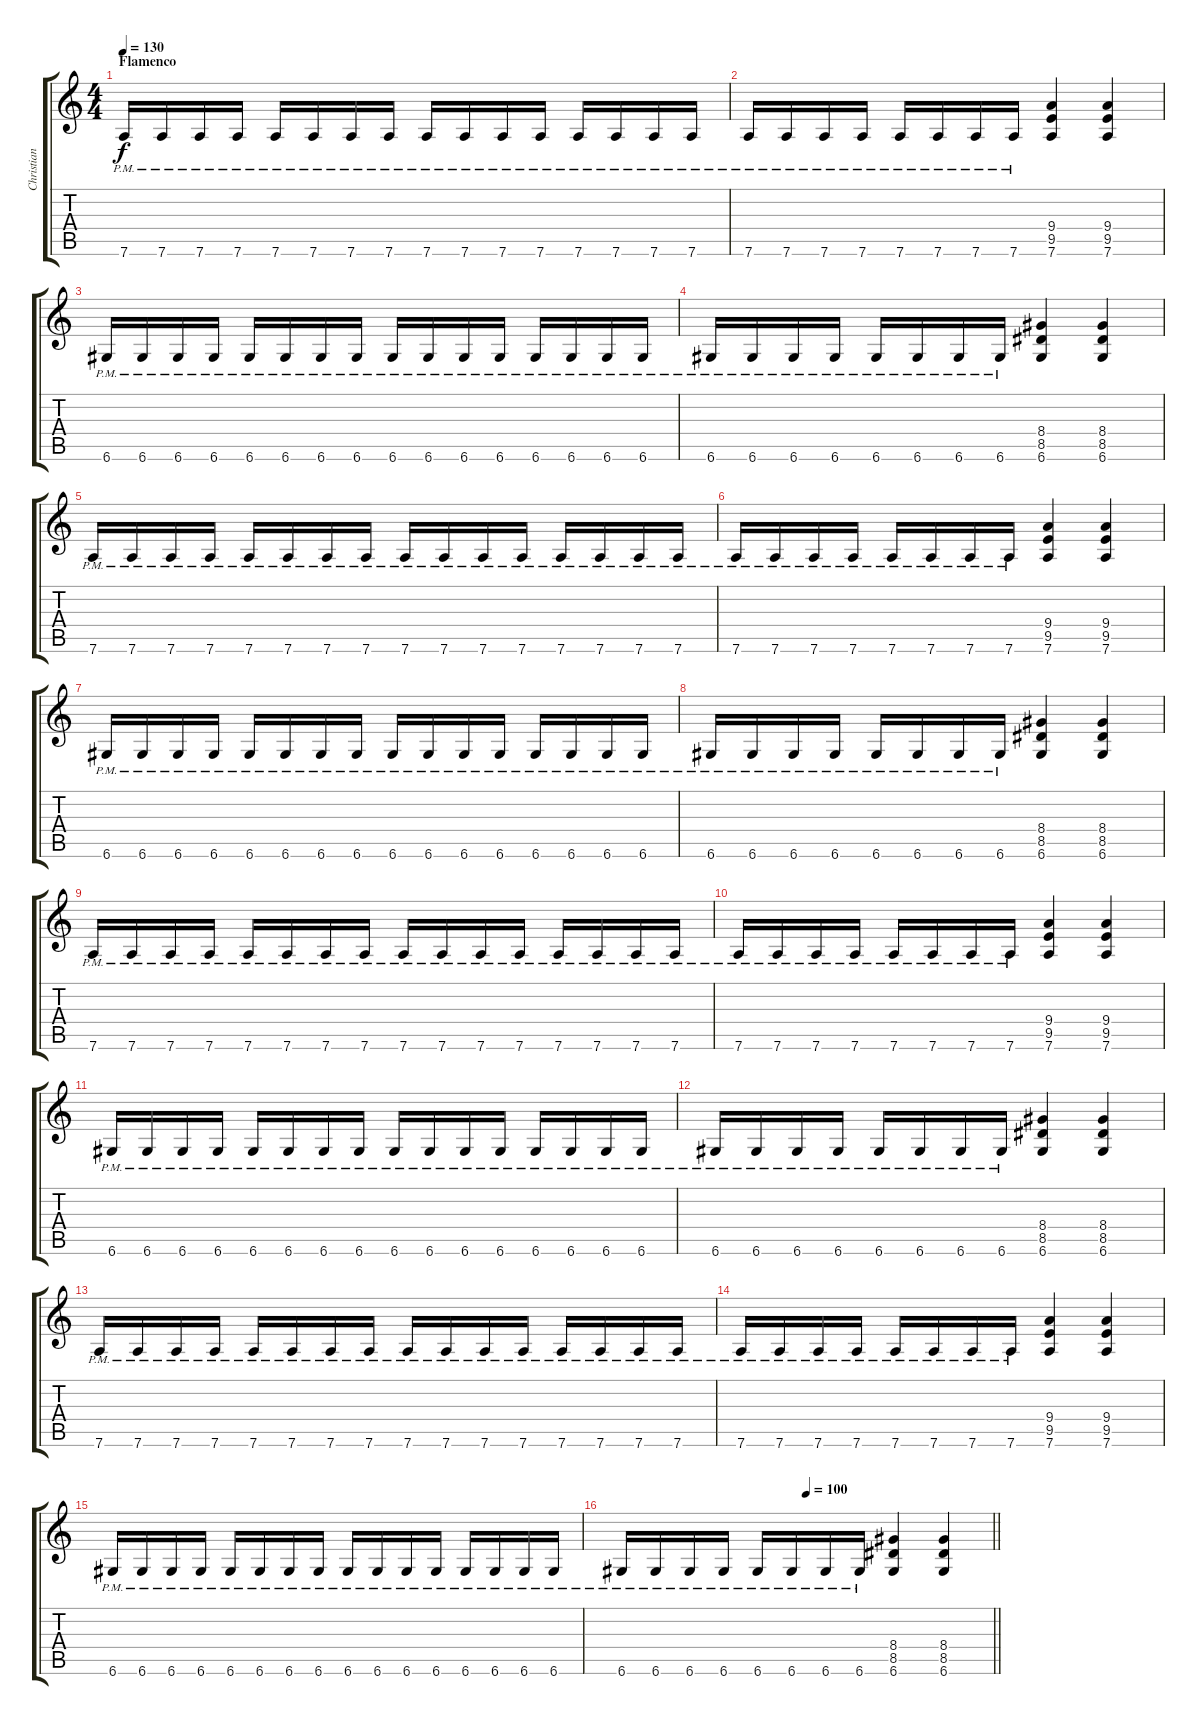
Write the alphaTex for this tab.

\track ("Christian" "Christian") {instrument distortionguitar}
\staff {score tabs}
\tuning (D4 A3 F3 C3 G2 D2) {hide}
\ts (4 4)
\section ("" "Flamenco")
\tempo 130
\clef g2
\ks c
7.6{pm}.16{dy f} 7.6{pm}.16 7.6{pm}.16 7.6{pm}.16 7.6{pm}.16 7.6{pm}.16 7.6{pm}.16 7.6{pm}.16 7.6{pm}.16 7.6{pm}.16 7.6{pm}.16 7.6{pm}.16 7.6{pm}.16 7.6{pm}.16 7.6{pm}.16 7.6{pm}.16 |
7.6{pm}.16 7.6{pm}.16 7.6{pm}.16 7.6{pm}.16 7.6{pm}.16 7.6{pm}.16 7.6{pm}.16 7.6{pm}.16 (9.4 9.5 7.6).4 (9.4 9.5 7.6).4 |
6.6{pm}.16 6.6{pm}.16 6.6{pm}.16 6.6{pm}.16 6.6{pm}.16 6.6{pm}.16 6.6{pm}.16 6.6{pm}.16 6.6{pm}.16 6.6{pm}.16 6.6{pm}.16 6.6{pm}.16 6.6{pm}.16 6.6{pm}.16 6.6{pm}.16 6.6{pm}.16 |
6.6{pm}.16 6.6{pm}.16 6.6{pm}.16 6.6{pm}.16 6.6{pm}.16 6.6{pm}.16 6.6{pm}.16 6.6{pm}.16 (8.4 8.5 6.6).4 (8.4 8.5 6.6).4 |
7.6{pm}.16 7.6{pm}.16 7.6{pm}.16 7.6{pm}.16 7.6{pm}.16 7.6{pm}.16 7.6{pm}.16 7.6{pm}.16 7.6{pm}.16 7.6{pm}.16 7.6{pm}.16 7.6{pm}.16 7.6{pm}.16 7.6{pm}.16 7.6{pm}.16 7.6{pm}.16 |
7.6{pm}.16 7.6{pm}.16 7.6{pm}.16 7.6{pm}.16 7.6{pm}.16 7.6{pm}.16 7.6{pm}.16 7.6{pm}.16 (9.4 9.5 7.6).4 (9.4 9.5 7.6).4 |
6.6{pm}.16 6.6{pm}.16 6.6{pm}.16 6.6{pm}.16 6.6{pm}.16 6.6{pm}.16 6.6{pm}.16 6.6{pm}.16 6.6{pm}.16 6.6{pm}.16 6.6{pm}.16 6.6{pm}.16 6.6{pm}.16 6.6{pm}.16 6.6{pm}.16 6.6{pm}.16 |
6.6{pm}.16 6.6{pm}.16 6.6{pm}.16 6.6{pm}.16 6.6{pm}.16 6.6{pm}.16 6.6{pm}.16 6.6{pm}.16 (8.4 8.5 6.6).4 (8.4 8.5 6.6).4 |
7.6{pm}.16 7.6{pm}.16 7.6{pm}.16 7.6{pm}.16 7.6{pm}.16 7.6{pm}.16 7.6{pm}.16 7.6{pm}.16 7.6{pm}.16 7.6{pm}.16 7.6{pm}.16 7.6{pm}.16 7.6{pm}.16 7.6{pm}.16 7.6{pm}.16 7.6{pm}.16 |
7.6{pm}.16 7.6{pm}.16 7.6{pm}.16 7.6{pm}.16 7.6{pm}.16 7.6{pm}.16 7.6{pm}.16 7.6{pm}.16 (9.4 9.5 7.6).4 (9.4 9.5 7.6).4 |
6.6{pm}.16 6.6{pm}.16 6.6{pm}.16 6.6{pm}.16 6.6{pm}.16 6.6{pm}.16 6.6{pm}.16 6.6{pm}.16 6.6{pm}.16 6.6{pm}.16 6.6{pm}.16 6.6{pm}.16 6.6{pm}.16 6.6{pm}.16 6.6{pm}.16 6.6{pm}.16 |
6.6{pm}.16 6.6{pm}.16 6.6{pm}.16 6.6{pm}.16 6.6{pm}.16 6.6{pm}.16 6.6{pm}.16 6.6{pm}.16 (8.4 8.5 6.6).4 (8.4 8.5 6.6).4 |
7.6{pm}.16 7.6{pm}.16 7.6{pm}.16 7.6{pm}.16 7.6{pm}.16 7.6{pm}.16 7.6{pm}.16 7.6{pm}.16 7.6{pm}.16 7.6{pm}.16 7.6{pm}.16 7.6{pm}.16 7.6{pm}.16 7.6{pm}.16 7.6{pm}.16 7.6{pm}.16 |
7.6{pm}.16 7.6{pm}.16 7.6{pm}.16 7.6{pm}.16 7.6{pm}.16 7.6{pm}.16 7.6{pm}.16 7.6{pm}.16 (9.4 9.5 7.6).4 (9.4 9.5 7.6).4 |
6.6{pm}.16 6.6{pm}.16 6.6{pm}.16 6.6{pm}.16 6.6{pm}.16 6.6{pm}.16 6.6{pm}.16 6.6{pm}.16 6.6{pm}.16 6.6{pm}.16 6.6{pm}.16 6.6{pm}.16 6.6{pm}.16 6.6{pm}.16 6.6{pm}.16 6.6{pm}.16 |
\tempo (100 0.5)
\barLineRight lightlight
6.6{pm}.16 6.6{pm}.16 6.6{pm}.16 6.6{pm}.16 6.6{pm}.16 6.6{pm}.16 6.6{pm}.16 6.6{pm}.16 (8.4 8.5 6.6).4 (8.4 8.5 6.6).4
